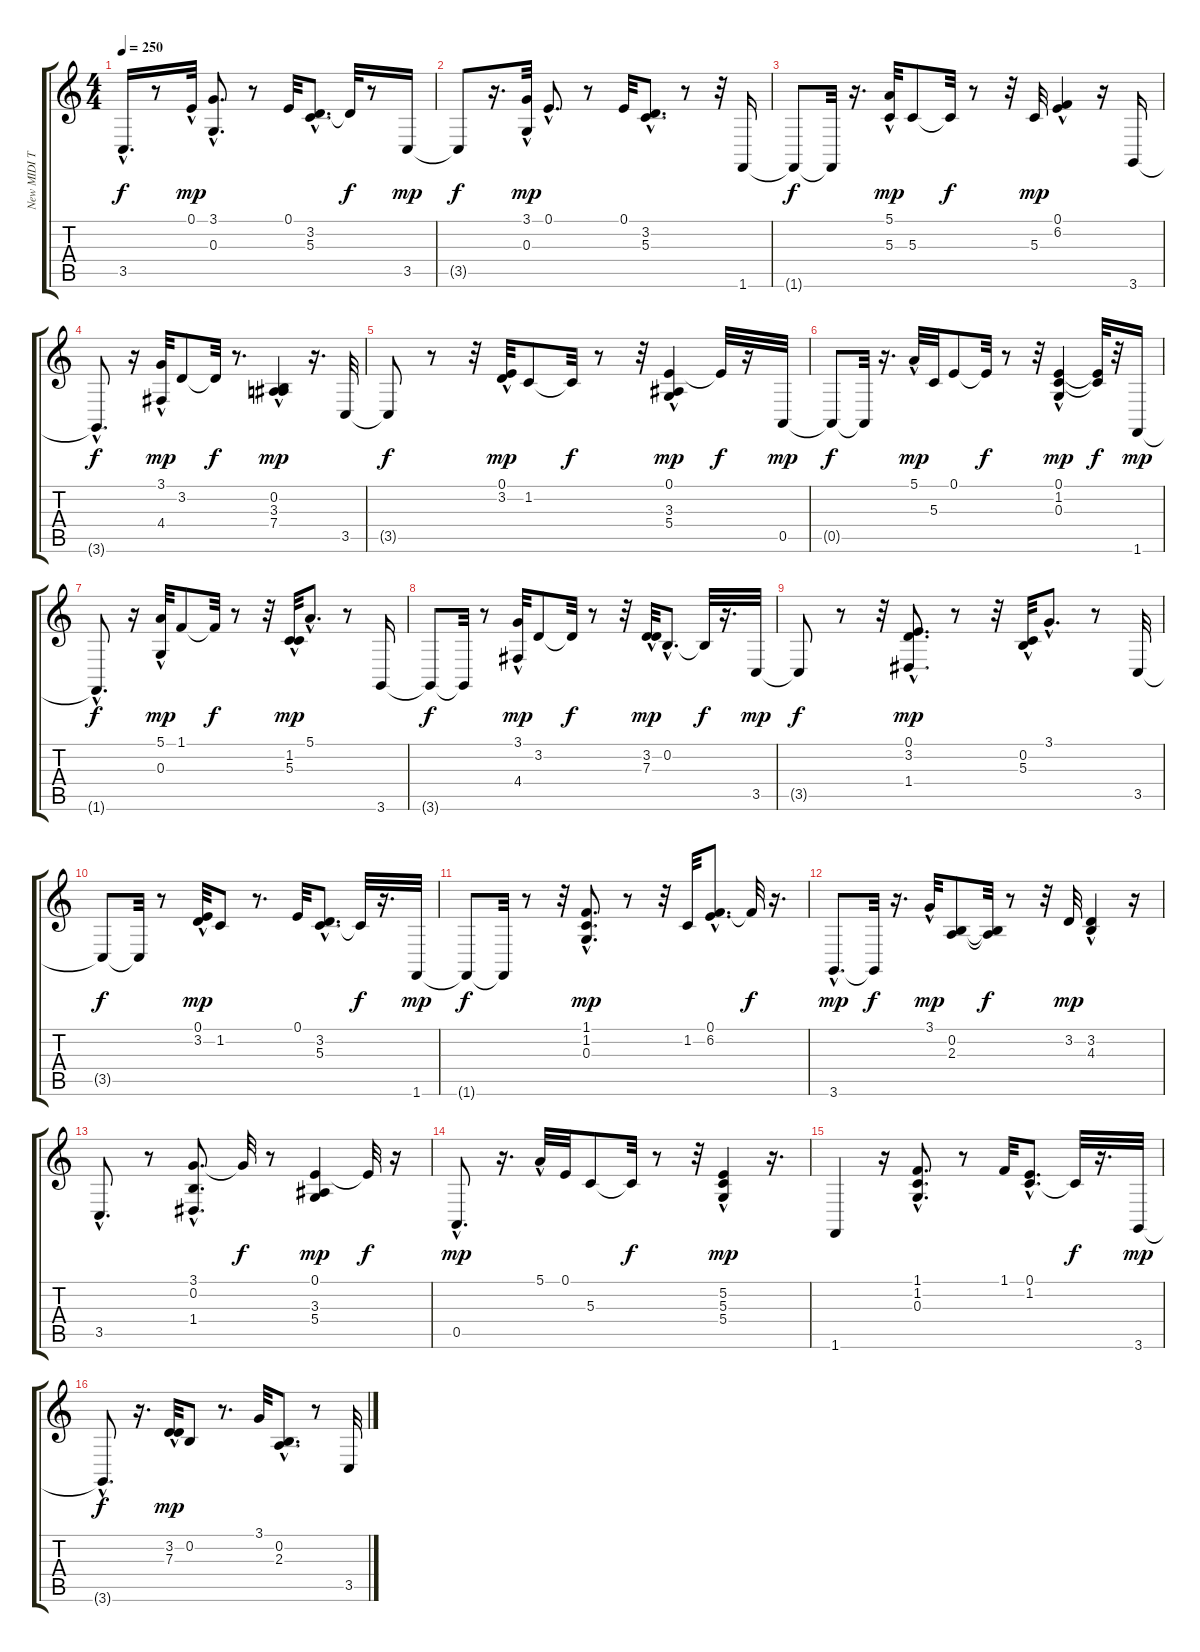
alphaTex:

\track ("New MIDI Track" "New MIDI T") {instrument honkytonkpiano}
\staff {score tabs}
\tuning (E4 B3 G3 D3 A2 E2) {hide}
\ts (4 4)
\tempo 250
\clef g2
\ks c
3.5{hac t}.16{d dy f} r.8 0.1{hac}.32{dy mp} (3.1{hac} 0.3).8{d} r.8 0.1.32 (3.2{hac} 5.3{hac}).8{d} 3.2{t}.32{dy f} r.8 3.5.16{dy mp} |
3.5{t}.8{dy f} r.16{d} (3.1{hac} 0.3).32{dy mp} 0.1{hac}.8{d} r.8 0.1.32 (3.2{hac} 5.3).8{d} r.8 r.32 1.6.16 |
1.6{t}.8{dy f} 1.6{t}.32 r.16{d} (5.1{hac} 5.3{hac}).32{dy mp} 5.3.8 5.3{t}.32{dy f} r.8 r.32 5.3.32{dy mp} (0.1{hac} 6.2).4 r.16 3.6.16 |
3.6{hac t}.8{d dy f} r.16 (3.1{hac} 4.4{hac}).32{dy mp} 3.2.8 3.2{t}.32{dy f} r.8{d} (0.2 3.3 7.4{hac}).4{dy mp} r.16{d} 3.5.32 |
3.5{t}.8{dy f} r.8 r.32 (0.1{hac} 3.2{hac}).32{dy mp} 1.2.8 1.2{t}.32{dy f} r.8 r.32 (0.1 3.3{hac} 5.4{hac}).4{dy mp} 0.1{t}.32{dy f} r.16 0.5.32{dy mp} |
0.5{t}.8{dy f} 0.5{t}.32 r.16{d} 5.1{hac}.32{dy mp} 5.3.32 0.1.8 0.1{t}.32{dy f} r.8 r.32 (0.1 1.2 0.3{hac}).4{dy mp} (0.1{t} 1.2{t}).32{dy f} r.32 1.6.16{dy mp} |
1.6{hac t}.8{d dy f} r.16 (5.1{hac} 0.3).32{dy mp} 1.1.8 1.1{t}.32{dy f} r.8 r.32 (1.2{hac} 5.3{hac}).32{dy mp} 5.1{hac}.8{d} r.8 3.6.16 |
3.6{t}.8{dy f} 3.6{t}.32 r.8 (3.1{hac} 4.4).32{dy mp} 3.2.8 3.2{t}.32{dy f} r.8 r.32 (3.2{hac} 7.3).32{dy mp} 0.2{hac}.8{d} 0.2{t}.32{dy f} r.16{d} 3.5.32{dy mp} |
3.5{t}.8{dy f} r.8 r.32 (0.1 3.2{hac} 1.4{hac}).8{d dy mp} r.8 r.32 (0.2{hac} 5.3{hac}).32 3.1{hac}.8{d} r.8 3.5.32 |
3.5{t}.8{dy f} 3.5{t}.32 r.8 (0.1{hac} 3.2{hac}).32{dy mp} 1.2.8 r.8{d} 0.1.32 (3.2{hac} 5.3{hac}).8{d} 5.3{t}.32{dy f} r.16{d} 1.6.32{dy mp} |
1.6{t}.8{dy f} 1.6{t}.32 r.8 r.32 (1.1{hac} 1.2{hac} 0.3).8{d dy mp} r.8 r.32 1.2.32 (0.1{hac} 6.2{hac}).8{d} 6.2{t}.32{dy f} r.16{d} |
3.6{hac}.8{d dy mp} 3.6{t}.32{dy f} r.16{d} 3.1{hac}.32{dy mp} (0.2 2.3).8 (0.2{t} 2.3{t}).32{dy f} r.8 r.32 3.2.32{dy mp} (3.2 4.3{hac}).4 r.16 |
3.5{hac}.8{d} r.8 (3.1{hac} 0.2{hac} 1.4).8{d} 3.1{t}.32{dy f} r.8 (0.1 3.3 5.4).4{dy mp} 0.1{t}.32{dy f} r.16 |
0.5{hac}.8{d dy mp} r.16{d} 5.1{hac}.32 0.1.32 5.3.8 5.3{t}.32{dy f} r.8 r.32 (5.2{hac} 5.3 5.4{hac}).4{dy mp} r.16{d} |
1.6.4 r.16 (1.1 1.2{hac} 0.3).8{d} r.8 1.1.32 (0.1{hac} 1.2{hac}).8{d} 1.2{t}.32{dy f} r.16{d} 3.6.32{dy mp} |
3.6{hac t}.8{d dy f} r.16{d} (3.2 7.3{hac}).32{dy mp} 0.2.8 r.8{d} 3.1.32 (0.2{hac} 2.3{hac}).8{d} r.8 3.5.32
